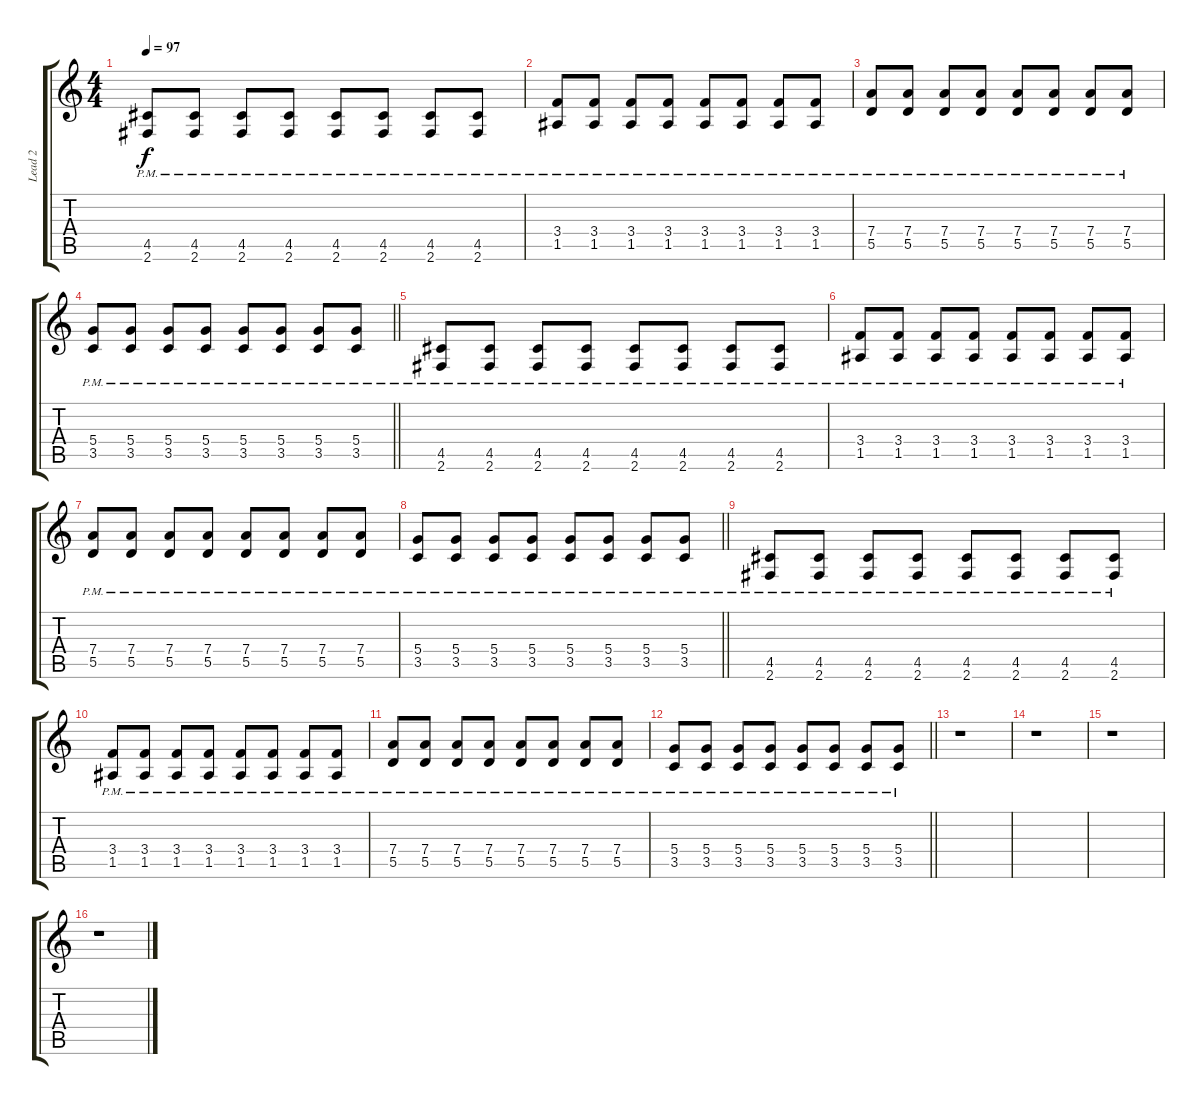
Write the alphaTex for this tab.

\track ("Lead 2" "Lead 2") {instrument distortionguitar}
\staff {score tabs}
\tuning (E4 B3 G3 D3 A2 E2) {hide}
\ts (4 4)
\tempo 97
\clef g2
\ks c
(4.5{pm} 2.6{pm}).8{dy f} (4.5{pm} 2.6{pm}).8 (4.5{pm} 2.6{pm}).8 (4.5{pm} 2.6{pm}).8 (4.5{pm} 2.6{pm}).8 (4.5{pm} 2.6{pm}).8 (4.5{pm} 2.6{pm}).8 (4.5{pm} 2.6{pm}).8 |
(3.4{pm} 1.5{pm}).8 (3.4{pm} 1.5{pm}).8 (3.4{pm} 1.5{pm}).8 (3.4{pm} 1.5{pm}).8 (3.4{pm} 1.5{pm}).8 (3.4{pm} 1.5{pm}).8 (3.4{pm} 1.5{pm}).8 (3.4{pm} 1.5{pm}).8 |
(7.4{pm} 5.5{pm}).8 (7.4{pm} 5.5{pm}).8 (7.4{pm} 5.5{pm}).8 (7.4{pm} 5.5{pm}).8 (7.4{pm} 5.5{pm}).8 (7.4{pm} 5.5{pm}).8 (7.4{pm} 5.5{pm}).8 (7.4{pm} 5.5{pm}).8 |
\barLineRight lightlight
(5.4{pm} 3.5{pm}).8 (5.4{pm} 3.5{pm}).8 (5.4{pm} 3.5{pm}).8 (5.4{pm} 3.5{pm}).8 (5.4{pm} 3.5{pm}).8 (5.4{pm} 3.5{pm}).8 (5.4{pm} 3.5{pm}).8 (5.4{pm} 3.5{pm}).8 |
(4.5{pm} 2.6{pm}).8 (4.5{pm} 2.6{pm}).8 (4.5{pm} 2.6{pm}).8 (4.5{pm} 2.6{pm}).8 (4.5{pm} 2.6{pm}).8 (4.5{pm} 2.6{pm}).8 (4.5{pm} 2.6{pm}).8 (4.5{pm} 2.6{pm}).8 |
(3.4{pm} 1.5{pm}).8 (3.4{pm} 1.5{pm}).8 (3.4{pm} 1.5{pm}).8 (3.4{pm} 1.5{pm}).8 (3.4{pm} 1.5{pm}).8 (3.4{pm} 1.5{pm}).8 (3.4{pm} 1.5{pm}).8 (3.4{pm} 1.5{pm}).8 |
(7.4{pm} 5.5{pm}).8 (7.4{pm} 5.5{pm}).8 (7.4{pm} 5.5{pm}).8 (7.4{pm} 5.5{pm}).8 (7.4{pm} 5.5{pm}).8 (7.4{pm} 5.5{pm}).8 (7.4{pm} 5.5{pm}).8 (7.4{pm} 5.5{pm}).8 |
\barLineRight lightlight
(5.4{pm} 3.5{pm}).8 (5.4{pm} 3.5{pm}).8 (5.4{pm} 3.5{pm}).8 (5.4{pm} 3.5{pm}).8 (5.4{pm} 3.5{pm}).8 (5.4{pm} 3.5{pm}).8 (5.4{pm} 3.5{pm}).8 (5.4{pm} 3.5{pm}).8 |
(4.5{pm} 2.6{pm}).8 (4.5{pm} 2.6{pm}).8 (4.5{pm} 2.6{pm}).8 (4.5{pm} 2.6{pm}).8 (4.5{pm} 2.6{pm}).8 (4.5{pm} 2.6{pm}).8 (4.5{pm} 2.6{pm}).8 (4.5{pm} 2.6{pm}).8 |
(3.4{pm} 1.5{pm}).8 (3.4{pm} 1.5{pm}).8 (3.4{pm} 1.5{pm}).8 (3.4{pm} 1.5{pm}).8 (3.4{pm} 1.5{pm}).8 (3.4{pm} 1.5{pm}).8 (3.4{pm} 1.5{pm}).8 (3.4{pm} 1.5{pm}).8 |
(7.4{pm} 5.5{pm}).8 (7.4{pm} 5.5{pm}).8 (7.4{pm} 5.5{pm}).8 (7.4{pm} 5.5{pm}).8 (7.4{pm} 5.5{pm}).8 (7.4{pm} 5.5{pm}).8 (7.4{pm} 5.5{pm}).8 (7.4{pm} 5.5{pm}).8 |
\barLineRight lightlight
(5.4{pm} 3.5{pm}).8 (5.4{pm} 3.5{pm}).8 (5.4{pm} 3.5{pm}).8 (5.4{pm} 3.5{pm}).8 (5.4{pm} 3.5{pm}).8 (5.4{pm} 3.5{pm}).8 (5.4{pm} 3.5{pm}).8 (5.4{pm} 3.5{pm}).8 |
r.1 |
r.1 |
r.1 |
r.1
